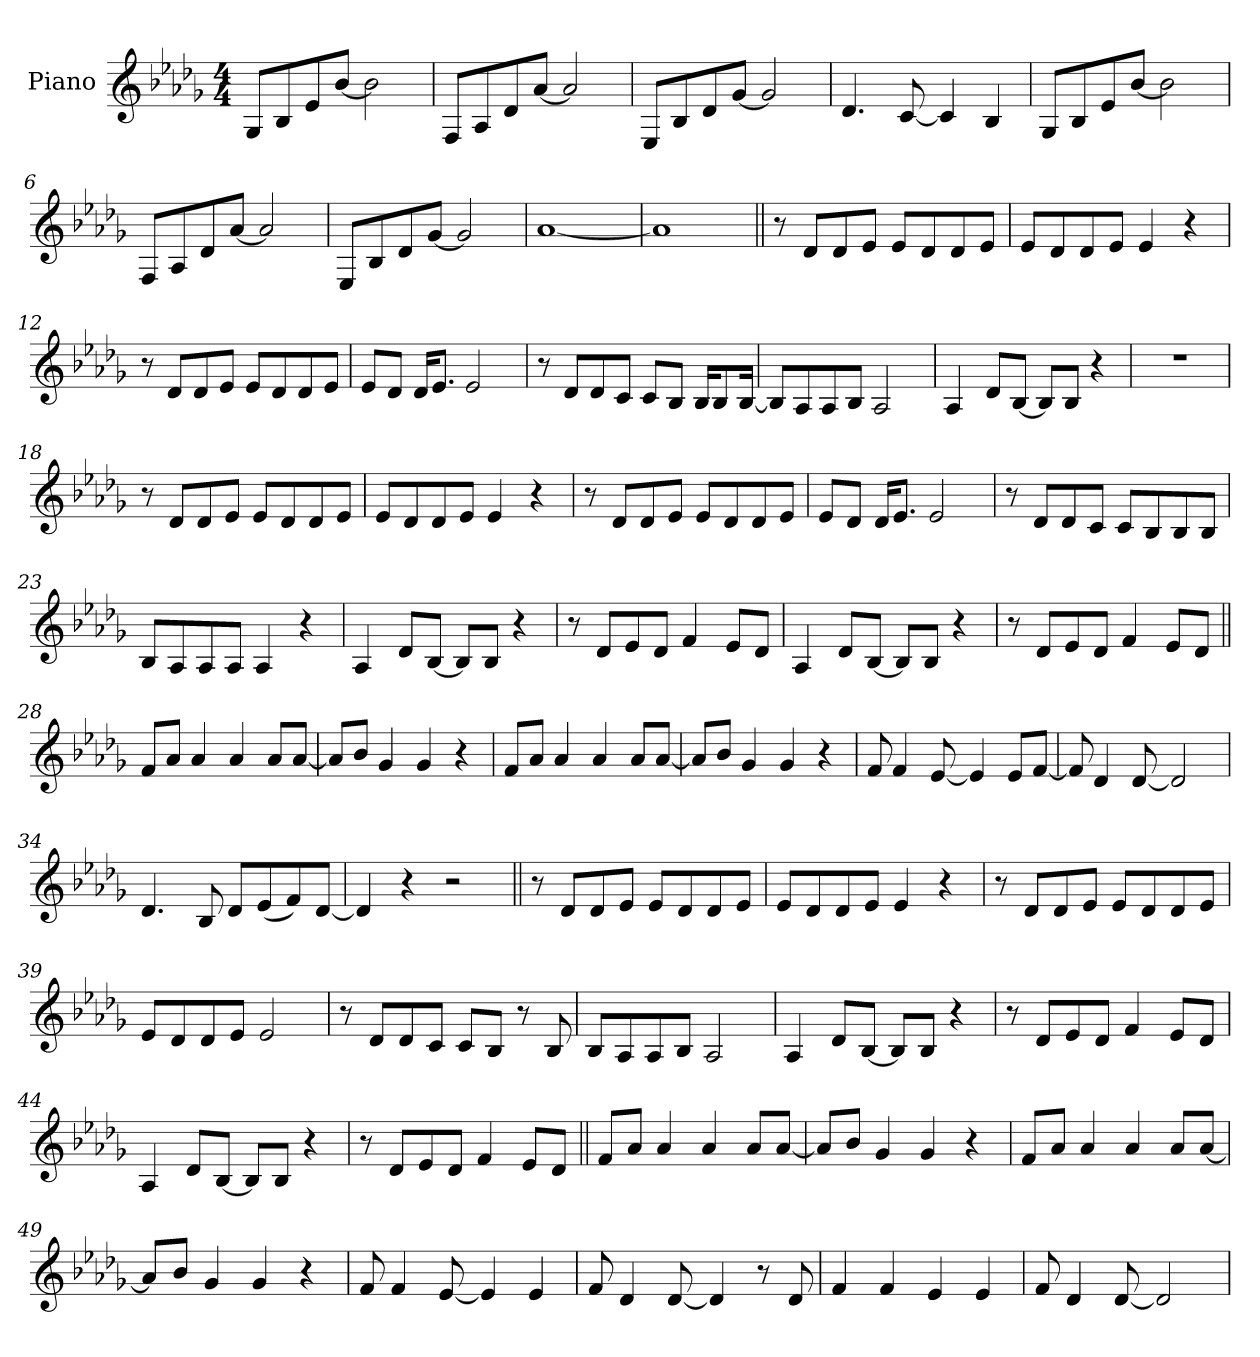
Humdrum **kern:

**kern
*part1
*staff1
*I"Piano
*I'Pno.
*clefG2
*k[b-e-a-d-g-]
*M4/4
=1
8G-!L
8B-!
8e-!
[8b-!J
2b-!]
=2
8F!L
8A-!
8d-!
[8a-!J
2a-!]
=3
8E-!L
8B-!
8d-!
[8g-!J
2g-!]
=4
4.d-!
[8c!
4c!]
4B-!
=5
8G-!L
8B-!
8e-!
[8b-!J
2b-!]
=6
8F!L
8A-!
8d-!
[8a-!J
2a-!]
=7
8E-!L
8B-!
8d-!
[8g-!J
2g-!]
=8
[1a-!
=9
1a-!]
=10||
8r
8d-L
8d-
8e-J
8e-L
8d-
8d-
8e-J
=11
8e-L
8d-
8d-
8e-J
4e-
4r
=12
8r
8d-L
8d-
8e-J
8e-L
8d-
8d-
8e-J
=13
8e-L
8d-J
16d-KL
8.e-J
2e-
=14
8r
8d-L
8d-
8cJ
8cL
8B-J
16B-KL
8B-
[16B-Jk
=15
8B-L]
8A-
8A-
8B-J
2A-
=16
4A-!
8d-!L
[8B-!J
8B-!L]
8B-!J
4r
=17
1r
=18
8r
8d-L
8d-
8e-J
8e-L
8d-
8d-
8e-J
=19
8e-L
8d-
8d-
8e-J
4e-
4r
=20
8r
8d-L
8d-
8e-J
8e-L
8d-
8d-
8e-J
=21
8e-L
8d-J
16d-KL
8.e-J
2e-
=22
8r
8d-L
8d-
8cJ
8cL
8B-
8B-
8B-J
=23
8B-L
8A-
8A-
8A-J
4A-
4r
=24
4A-!
8d-!L
[8B-!J
8B-!L]
8B-!J
4r
=25
8r
8d-L
8e-
8d-J
4f
8e-L
8d-J
=26
4A-!
8d-!L
[8B-!J
8B-!L]
8B-!J
4r
=27
8r
8d-L
8e-
8d-J
4f
8e-L
8d-J
=28||
8fL
8a-J
4a-
4a-
8a-L
[8a-J
=29
8a-L]
8b-J
4g-
4g-
4r
=30
8fL
8a-J
4a-
4a-
8a-L
[8a-J
=31
8a-L]
8b-J
4g-
4g-
4r
=32
8f
4f
[8e-
4e-]
8e-L
[8fJ
=33
8f]
4d-
[8d-
2d-]
=34
4.d-!
8B-!
8d-!L
(<8e-!
8f!)
[8d-!J
=35
4d-!]
4r
2r
=36||
8r
8d-L
8d-
8e-J
8e-L
8d-
8d-
8e-J
=37
8e-L
8d-
8d-
8e-J
4e-
4r
=38
8r
8d-L
8d-
8e-J
8e-L
8d-
8d-
8e-J
=39
8e-L
8d-
8d-
8e-J
2e-
=40
8r
8d-L
8d-
8cJ
8cL
8B-J
8r
8B-
=41
8B-L
8A-
8A-
8B-J
2A-
=42
4A-!
8d-!L
[8B-!J
8B-!L]
8B-!J
4r
=43
8r
8d-L
8e-
8d-J
4f
8e-L
8d-J
=44
4A-!
8d-!L
[8B-!J
8B-!L]
8B-!J
4r
=45
8r
8d-L
8e-
8d-J
4f
8e-L
8d-J
=46||
8fL
8a-J
4a-
4a-
8a-L
[8a-J
=47
8a-L]
8b-J
4g-
4g-
4r
=48
8fL
8a-J
4a-
4a-
8a-L
[8a-J
=49
8a-L]
8b-J
4g-
4g-
4r
=50
8f
4f
[8e-
4e-]
4e-
=51
8f
4d-
[8d-
4d-]
8r
8d-
=52
4f
4f
4e-
4e-
=53
8f
4d-
[8d-
2d-]
=
*-
